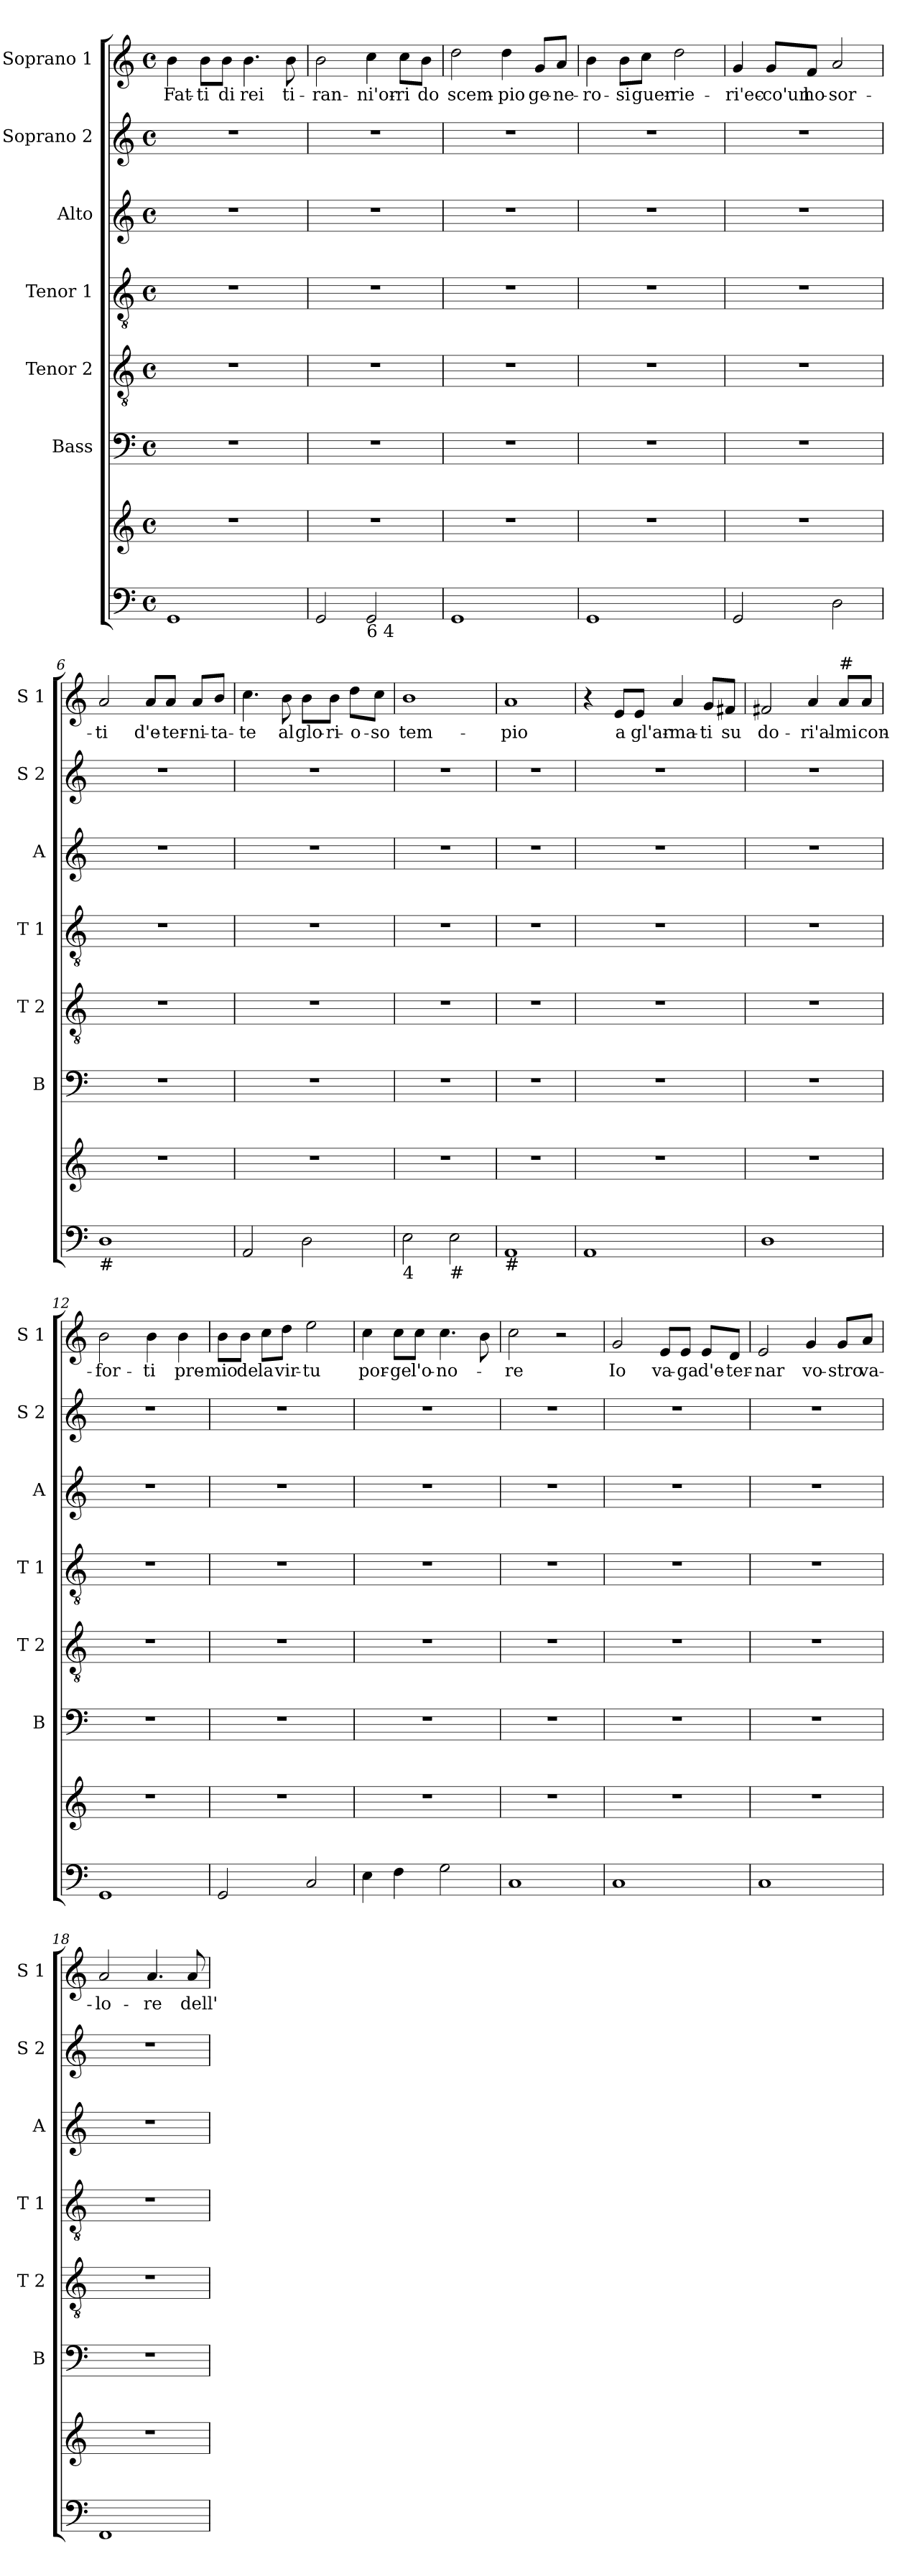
**kern	**kern	**kern	**kern	**kern	**kern	**kern	**kern	**text
*part7	*part7	*part6	*part5	*part4	*part3	*part2	*part1	*part1
*staff8	*staff7	*staff6	*staff5	*staff4	*staff3	*staff2	*staff1	*staff1
*	*	*I"Bass	*I"Tenor 2	*I"Tenor 1	*I"Alto	*I"Soprano 2	*I"Soprano 1	*
*	*	*I'B	*I'T 2	*I'T 1	*I'A	*I'S 2	*I'S 1	*
*clefF4	*clefG2	*clefF4	*clefGv2	*clefGv2	*clefG2	*clefG2	*clefG2	*
*k[]	*k[]	*k[]	*k[]	*k[]	*k[]	*k[]	*k[]	*
*C:	*C:	*C:	*C:	*C:	*C:	*C:	*C:	*
*M4/4	*M4/4	*M4/4	*M4/4	*M4/4	*M4/4	*M4/4	*M4/4	*
*met(c)	*met(c)	*met(c)	*met(c)	*met(c)	*met(c)	*met(c)	*met(c)	*
=1	=1	=1	=1	=1	=1	=1	=1	=1
1GG	1r	1r	1r	1r	1r	1r	4b\	Fat-
.	.	.	.	.	.	.	8b\L	-ti
.	.	.	.	.	.	.	8b\J	di
.	.	.	.	.	.	.	4.b\	rei
.	.	.	.	.	.	.	8b\	ti-
=2	=2	=2	=2	=2	=2	=2	=2	=2
2GG/	1r	1r	1r	1r	1r	1r	2b\	-ran-
!LO:TX:b:t=6 4	!	!	!	!	!	!	!	!
2GG/	.	.	.	.	.	.	4cc\	-ni'or-
.	.	.	.	.	.	.	8cc\L	-ri
.	.	.	.	.	.	.	8b\J	do
=3	=3	=3	=3	=3	=3	=3	=3	=3
1GG	1r	1r	1r	1r	1r	1r	2dd\	scem-
.	.	.	.	.	.	.	4dd\	-pio
.	.	.	.	.	.	.	8g/L	ge-
.	.	.	.	.	.	.	8a/J	-ne-
=4	=4	=4	=4	=4	=4	=4	=4	=4
1GG	1r	1r	1r	1r	1r	1r	4b\	-ro-
.	.	.	.	.	.	.	8b\L	-si
.	.	.	.	.	.	.	8cc\J	guer-
.	.	.	.	.	.	.	2dd\	-rie-
=5	=5	=5	=5	=5	=5	=5	=5	=5
2GG/	1r	1r	1r	1r	1r	1r	4g/	-ri'ec-
.	.	.	.	.	.	.	8g/L	-co'un
.	.	.	.	.	.	.	8f/J	ho-
2D\	.	.	.	.	.	.	2a/	-sor-
!!LO:LB:g=z
=6	=6	=6	=6	=6	=6	=6	=6	=6
!LO:TX:b:t=#	!	!	!	!	!	!	!	!
1D	1r	1r	1r	1r	1r	1r	2a/	-ti
.	.	.	.	.	.	.	8a/L	d'e-
.	.	.	.	.	.	.	8a/J	-ter-
.	.	.	.	.	.	.	8a/L	-ni-
.	.	.	.	.	.	.	8b/J	-ta-
=7	=7	=7	=7	=7	=7	=7	=7	=7
2AA/	1r	1r	1r	1r	1r	1r	4.cc\	-te
.	.	.	.	.	.	.	8b\	al
2D\	.	.	.	.	.	.	8b\L	glo-
.	.	.	.	.	.	.	8b\J	-ri-
.	.	.	.	.	.	.	8dd\L	-o-
.	.	.	.	.	.	.	8cc\J	-so
=8	=8	=8	=8	=8	=8	=8	=8	=8
!LO:TX:b:t=4	!	!	!	!	!	!	!	!
2E\	1r	1r	1r	1r	1r	1r	1b	tem-
!LO:TX:b:t=#	!	!	!	!	!	!	!	!
2E\	.	.	.	.	.	.	.	.
=9	=9	=9	=9	=9	=9	=9	=9	=9
!LO:TX:b:t=#	!	!	!	!	!	!	!	!
1AA	1r	1r	1r	1r	1r	1r	1a	-pio
=10	=10	=10	=10	=10	=10	=10	=10	=10
1AA	1r	1r	1r	1r	1r	1r	4r	.
.	.	.	.	.	.	.	8e/L	a
.	.	.	.	.	.	.	8e/J	gl'ar-
.	.	.	.	.	.	.	4a/	-ma-
.	.	.	.	.	.	.	8g/L	-ti
.	.	.	.	.	.	.	8f#X/J	su
=11	=11	=11	=11	=11	=11	=11	=11	=11
1D	1r	1r	1r	1r	1r	1r	2f#X/	do-
.	.	.	.	.	.	.	4a/	-ri'al-
!	!	!	!	!	!	!	!LO:TX:a:t=#	!
.	.	.	.	.	.	.	8a/L	-mi
.	.	.	.	.	.	.	8a/J	con-
!!LO:LB:g=z
=12	=12	=12	=12	=12	=12	=12	=12	=12
1GG	1r	1r	1r	1r	1r	1r	2b\	-for-
.	.	.	.	.	.	.	4b\	-ti
.	.	.	.	.	.	.	4b\	pre-
=13	=13	=13	=13	=13	=13	=13	=13	=13
2GG/	1r	1r	1r	1r	1r	1r	8b\L	-mio
.	.	.	.	.	.	.	8b\J	de
.	.	.	.	.	.	.	8cc\L	la
.	.	.	.	.	.	.	8dd\J	vir-
2C/	.	.	.	.	.	.	2ee\	-tu
=14	=14	=14	=14	=14	=14	=14	=14	=14
4E\	1r	1r	1r	1r	1r	1r	4cc\	por-
4F\	.	.	.	.	.	.	8cc\L	-ge
.	.	.	.	.	.	.	8cc\J	l'o-
2G\	.	.	.	.	.	.	4.cc\	-no-
.	.	.	.	.	.	.	8b\	.
=15	=15	=15	=15	=15	=15	=15	=15	=15
1C	1r	1r	1r	1r	1r	1r	2cc\	-re
.	.	.	.	.	.	.	2r	.
=16	=16	=16	=16	=16	=16	=16	=16	=16
1C	1r	1r	1r	1r	1r	1r	2g/	Io
.	.	.	.	.	.	.	8e/L	va-
.	.	.	.	.	.	.	8e/J	-ga
.	.	.	.	.	.	.	8e/L	d'e-
.	.	.	.	.	.	.	8d/J	-ter-
!!LO:LB:g=z
=17	=17	=17	=17	=17	=17	=17	=17	=17
1C	1r	1r	1r	1r	1r	1r	2e/	-nar
.	.	.	.	.	.	.	4g/	vo-
.	.	.	.	.	.	.	8g/L	-stro
.	.	.	.	.	.	.	8a/J	va-
=18	=18	=18	=18	=18	=18	=18	=18	=18
1FF	1r	1r	1r	1r	1r	1r	2a/	-lo-
.	.	.	.	.	.	.	4.a/	-re
.	.	.	.	.	.	.	8a/	dell'
=	=	=	=	=	=	=	=	=
*-	*-	*-	*-	*-	*-	*-	*-	*-
